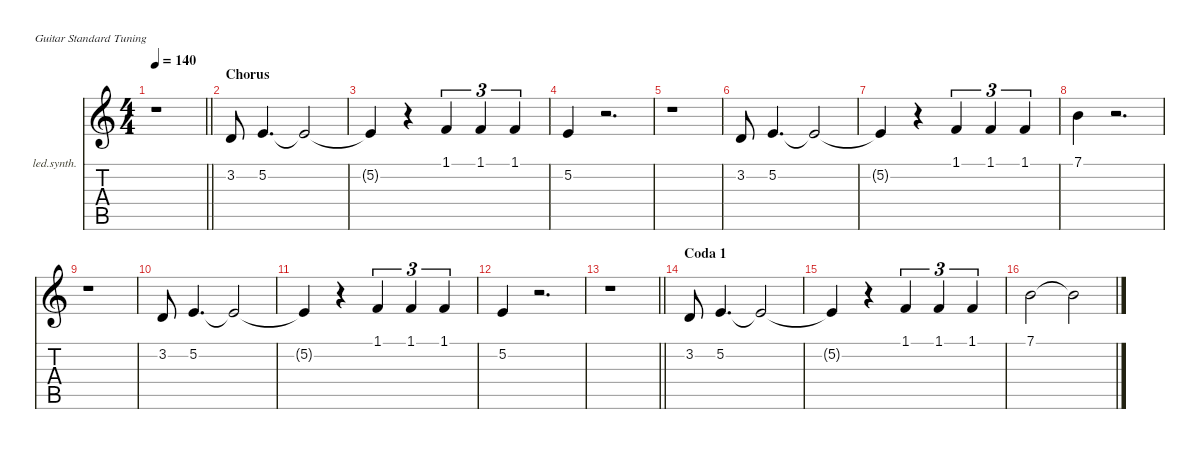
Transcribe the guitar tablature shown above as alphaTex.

\defaultSystemsLayout 4
\hideDynamics
\bracketExtendMode nobrackets
\firstSystemTrackNameOrientation horizontal
\otherSystemsTrackNameOrientation horizontal
\track ("Voice" "led.synth.") {instrument lead6voice}
\staff {score tabs}
\tuning (E4 B3 G3 D3 A2 E2)
\ts (4 4)
\tempo 140
\clef g2
\barLineRight lightlight
\ks c
r.1{dy f} |
\section ("" "Chorus")
3.2.8 5.2.4{d} 5.2{t}.2 |
5.2{t}.4 r.4 1.1.4{tu (3 2)} 1.1.4{tu (3 2)} 1.1.4{tu (3 2)} |
5.2.4 r.2{d} |
r.1 |
3.2.8 5.2.4{d} 5.2{t}.2 |
5.2{t}.4 r.4 1.1.4{tu (3 2)} 1.1.4{tu (3 2)} 1.1.4{tu (3 2)} |
7.1.4 r.2{d} |
r.1 |
3.2.8 5.2.4{d} 5.2{t}.2 |
5.2{t}.4 r.4 1.1.4{tu (3 2)} 1.1.4{tu (3 2)} 1.1.4{tu (3 2)} |
5.2.4 r.2{d} |
\barLineRight lightlight
r.1 |
\section ("" "Coda 1")
3.2.8 5.2.4{d} 5.2{t}.2 |
5.2{t}.4 r.4 1.1.4{tu (3 2)} 1.1.4{tu (3 2)} 1.1.4{tu (3 2)} |
7.1.2 7.1{t}.2
